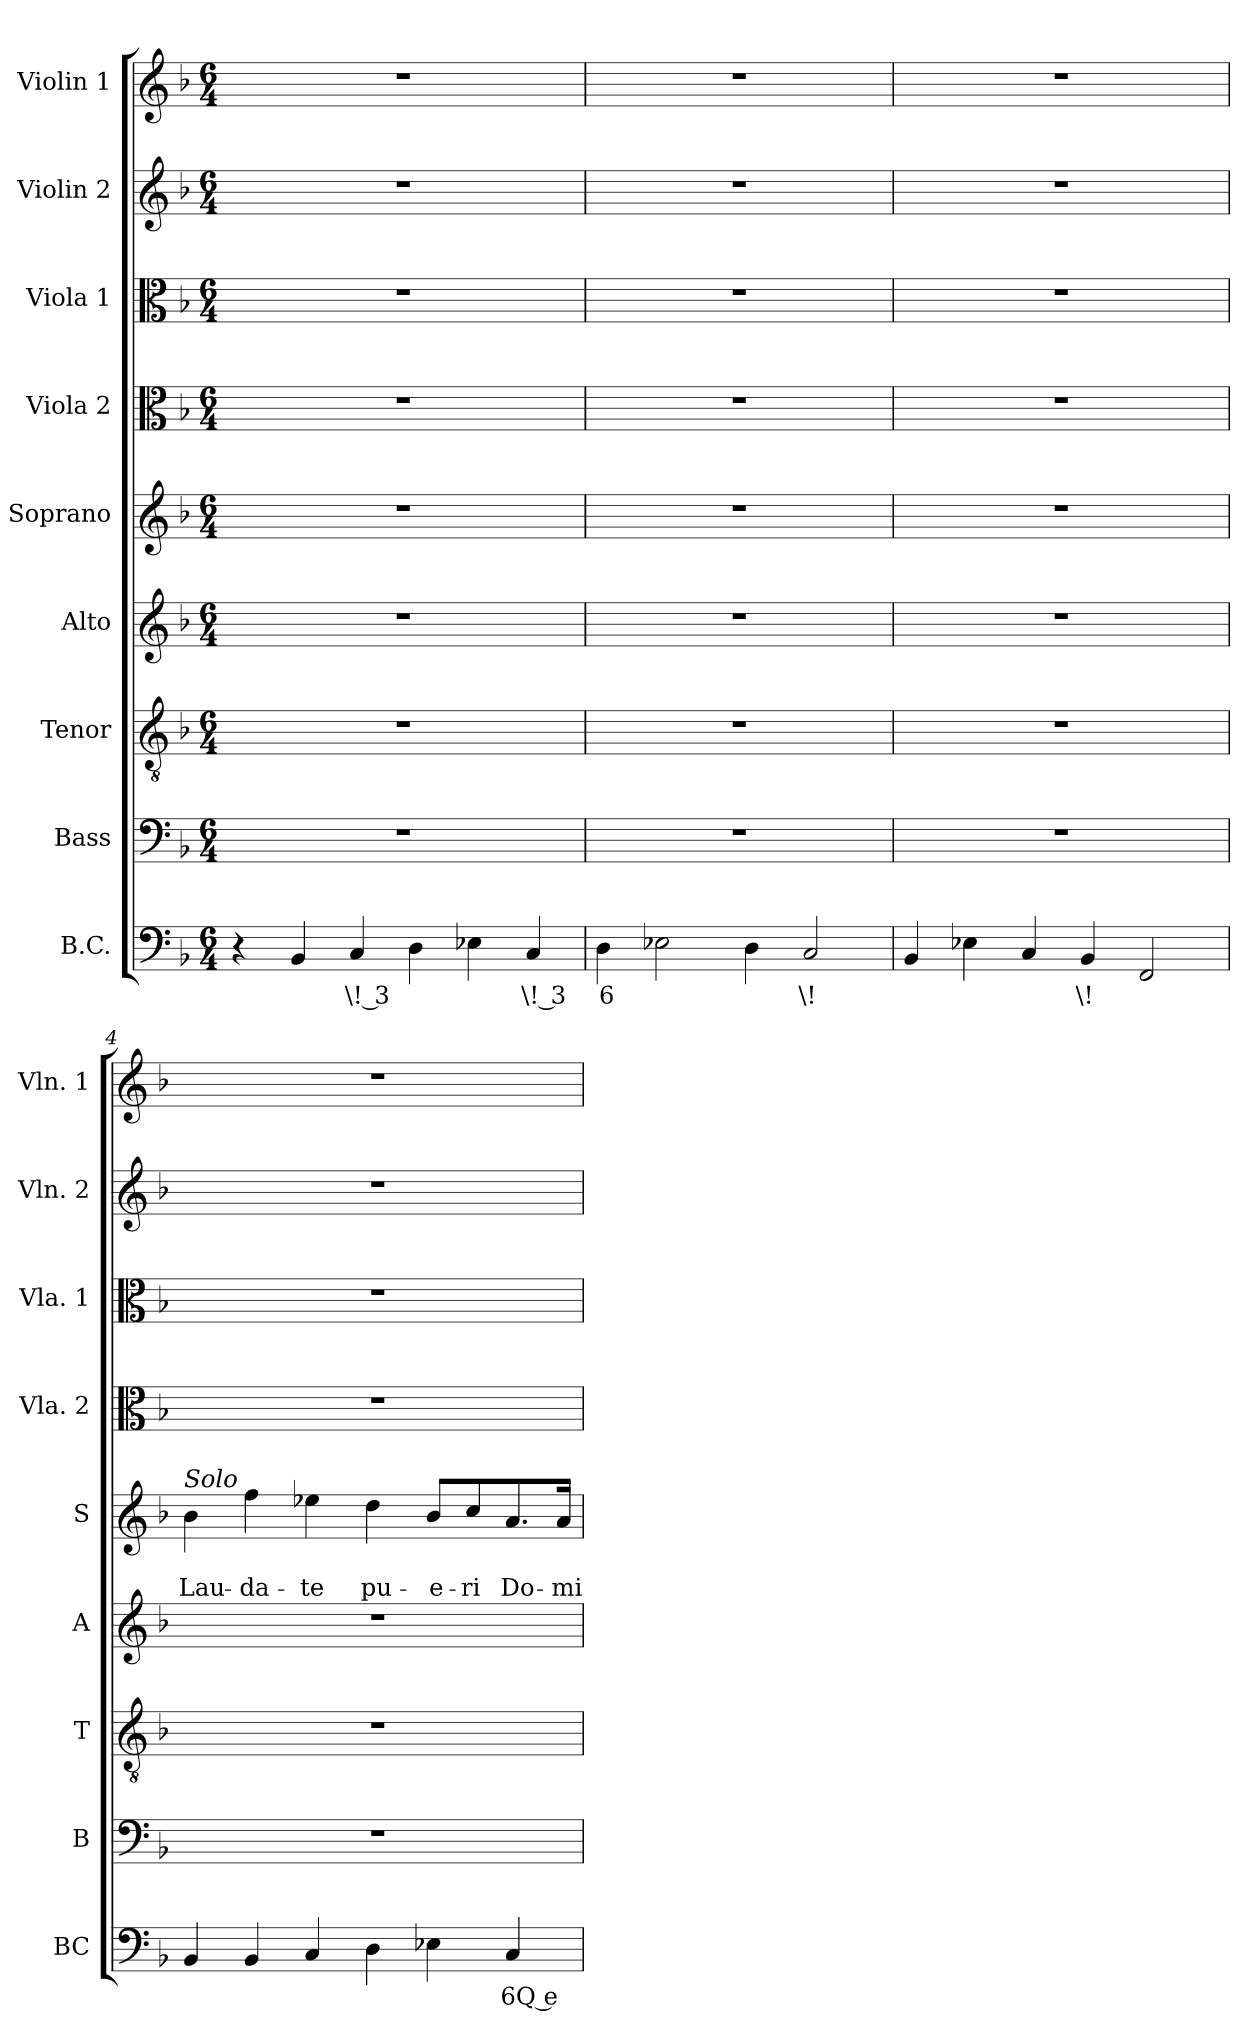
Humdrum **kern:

**kern	**text	**kern	**kern	**kern	**kern	**text	**text	**kern	**kern	**kern	**kern
*part9	*part9	*part8	*part7	*part6	*part5	*part5	*part5	*part4	*part3	*part2	*part1
*staff9	*staff9	*staff8	*staff7	*staff6	*staff5	*staff5	*staff5	*staff4	*staff3	*staff2	*staff1
*I"B.C.	*	*I"Bass	*I"Tenor	*I"Alto	*I"Soprano	*	*	*I"Viola 2	*I"Viola 1	*I"Violin 2	*I"Violin 1
*I'BC	*	*I'B	*I'T	*I'A	*I'S	*	*	*I'Vla. 2	*I'Vla. 1	*I'Vln. 2	*I'Vln. 1
*clefF4	*	*clefF4	*clefGv2	*clefG2	*clefG2	*	*	*clefC3	*clefC3	*clefG2	*clefG2
*k[b-]	*	*k[b-]	*k[b-]	*k[b-]	*k[b-]	*	*	*k[b-]	*k[b-]	*k[b-]	*k[b-]
*F:	*	*F:	*F:	*F:	*F:	*	*	*F:	*F:	*F:	*F:
*M6/4	*	*M6/4	*M6/4	*M6/4	*M6/4	*	*	*M6/4	*M6/4	*M6/4	*M6/4
=1	=1	=1	=1	=1	=1	=1	=1	=1	=1	=1	=1
4r	.	1.r	1.r	1.r	1.r	.	.	1.r	1.r	1.r	1.r
4BB-/	.	.	.	.	.	.	.	.	.	.	.
!	!LO:LY:b	!	!	!	!	!	!	!	!	!	!
4C/	\! 3	.	.	.	.	.	.	.	.	.	.
4D\	.	.	.	.	.	.	.	.	.	.	.
4E-X\	.	.	.	.	.	.	.	.	.	.	.
!	!LO:LY:b	!	!	!	!	!	!	!	!	!	!
4C/	\! 3	.	.	.	.	.	.	.	.	.	.
=2	=2	=2	=2	=2	=2	=2	=2	=2	=2	=2	=2
!	!LO:LY:b	!	!	!	!	!	!	!	!	!	!
4D\	6	1.r	1.r	1.r	1.r	.	.	1.r	1.r	1.r	1.r
2E-X\	.	.	.	.	.	.	.	.	.	.	.
4D\	.	.	.	.	.	.	.	.	.	.	.
!	!LO:LY:b	!	!	!	!	!	!	!	!	!	!
2C/	\!	.	.	.	.	.	.	.	.	.	.
=3	=3	=3	=3	=3	=3	=3	=3	=3	=3	=3	=3
4BB-/	.	1.r	1.r	1.r	1.r	.	.	1.r	1.r	1.r	1.r
4E-X\	.	.	.	.	.	.	.	.	.	.	.
4C/	.	.	.	.	.	.	.	.	.	.	.
!	!LO:LY:b	!	!	!	!	!	!	!	!	!	!
4BB-/	\!	.	.	.	.	.	.	.	.	.	.
2FF/	.	.	.	.	.	.	.	.	.	.	.
=4	=4	=4	=4	=4	=4	=4	=4	=4	=4	=4	=4
!	!	!	!	!	!LO:TX:a:i:t=Solo	!	!	!	!	!	!
!	!	!	!	!	!	!	!LO:LY:b	!	!	!	!
4BB-/	.	1.r	1.r	1.r	4b-\	.	Lau-	1.r	1.r	1.r	1.r
!	!	!	!	!	!	!	!LO:LY:b	!	!	!	!
4BB-/	.	.	.	.	4ff\	.	-da-	.	.	.	.
!	!	!	!	!	!	!	!LO:LY:b	!	!	!	!
4C/	.	.	.	.	4ee-X\	.	-te	.	.	.	.
!	!	!	!	!	!	!	!LO:LY:b	!	!	!	!
4D\	.	.	.	.	4dd\	.	pu-	.	.	.	.
!	!	!	!	!	!	!	!LO:LY:b	!	!	!	!
4E-X\	.	.	.	.	8b-/L	.	-e-	.	.	.	.
!	!	!	!	!	!	!	!LO:LY:b	!	!	!	!
.	.	.	.	.	8cc/	.	-ri	.	.	.	.
!	!LO:LY:b	!	!	!	!	!	!LO:LY:b	!	!	!	!
4C/	6Q e	.	.	.	8.a/	.	Do-	.	.	.	.
!	!	!	!	!	!	!	!LO:LY:b	!	!	!	!
.	.	.	.	.	16a/Jk	.	-mi-	.	.	.	.
=	=	=	=	=	=	=	=	=	=	=	=
*-	*-	*-	*-	*-	*-	*-	*-	*-	*-	*-	*-
